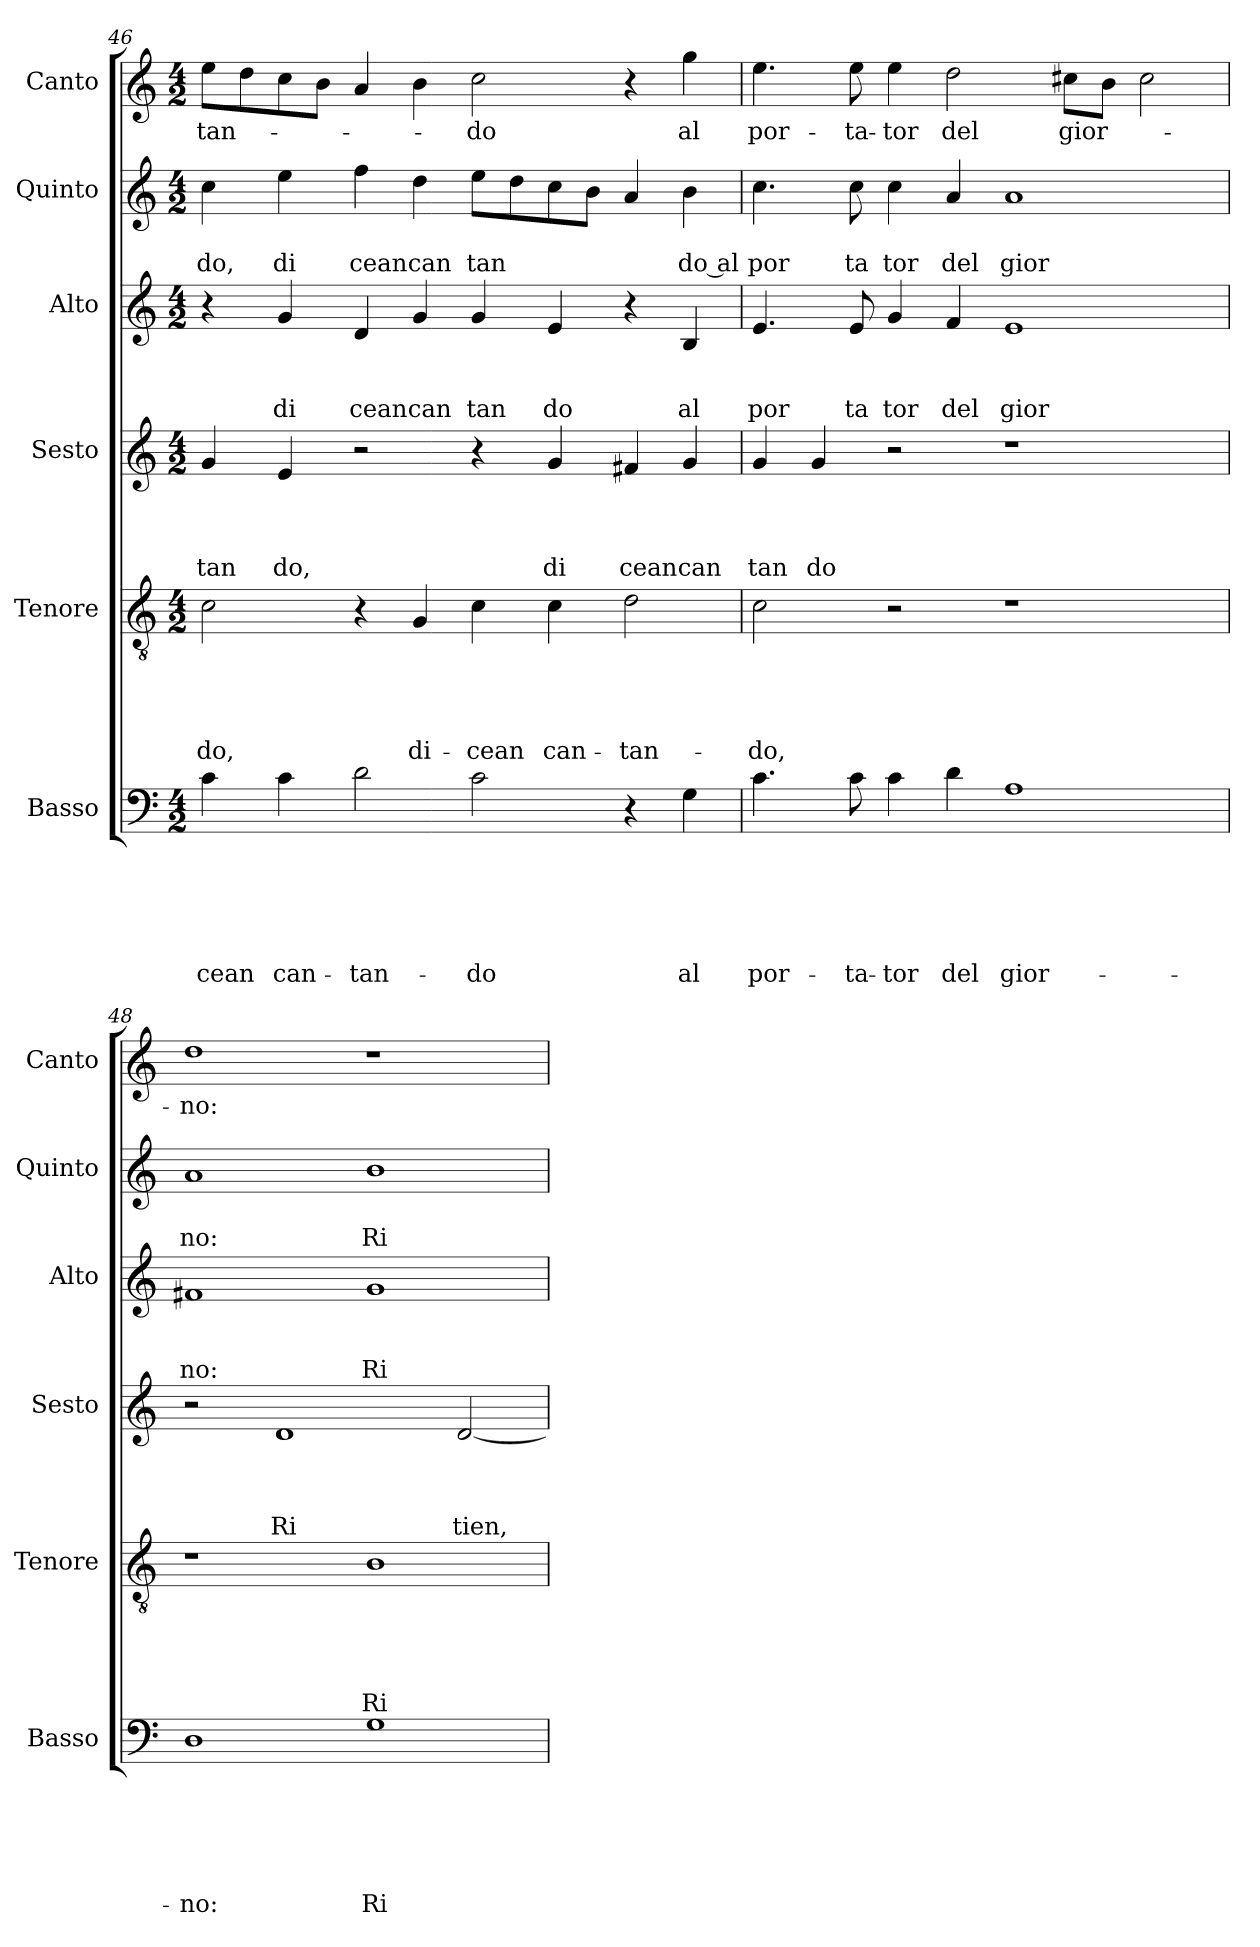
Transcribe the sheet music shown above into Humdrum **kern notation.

**kern	**text	**text	**text	**text	**text	**text	**kern	**text	**text	**text	**text	**text	**kern	**text	**text	**text	**text	**kern	**text	**text	**text	**kern	**text	**text	**kern	**text
*part6	*part6	*part6	*part6	*part6	*part6	*part6	*part5	*part5	*part5	*part5	*part5	*part5	*part4	*part4	*part4	*part4	*part4	*part3	*part3	*part3	*part3	*part2	*part2	*part2	*part1	*part1
*staff6	*staff6	*staff6	*staff6	*staff6	*staff6	*staff6	*staff5	*staff5	*staff5	*staff5	*staff5	*staff5	*staff4	*staff4	*staff4	*staff4	*staff4	*staff3	*staff3	*staff3	*staff3	*staff2	*staff2	*staff2	*staff1	*staff1
*I"Basso	*	*	*	*	*	*	*I"Tenore	*	*	*	*	*	*I"Sesto	*	*	*	*	*I"Alto	*	*	*	*I"Quinto	*	*	*I"Canto	*
*I'Basso	*	*	*	*	*	*	*I'Tenore	*	*	*	*	*	*I'Sesto	*	*	*	*	*I'Alto	*	*	*	*I'Quinto	*	*	*I'Canto	*
*clefF4	*	*	*	*	*	*	*clefGv2	*	*	*	*	*	*clefG2	*	*	*	*	*clefG2	*	*	*	*clefG2	*	*	*clefG2	*
*k[]	*	*	*	*	*	*	*k[]	*	*	*	*	*	*k[]	*	*	*	*	*k[]	*	*	*	*k[]	*	*	*k[]	*
*C:	*	*	*	*	*	*	*C:	*	*	*	*	*	*C:	*	*	*	*	*C:	*	*	*	*C:	*	*	*C:	*
*M4/2	*	*	*	*	*	*	*M4/2	*	*	*	*	*	*M4/2	*	*	*	*	*M4/2	*	*	*	*M4/2	*	*	*M4/2	*
=46	=46	=46	=46	=46	=46	=46	=46	=46	=46	=46	=46	=46	=46	=46	=46	=46	=46	=46	=46	=46	=46	=46	=46	=46	=46	=46
!	!	!	!	!	!	!LO:LY:b	!	!	!	!	!	!LO:LY:b	!	!	!	!	!LO:LY:b	!	!	!	!	!	!	!LO:LY:b	!	!LO:LY:b
4c\	.	.	.	.	.	-cean	2c\	.	.	.	.	-do,	4g/	.	.	.	tan	4r	.	.	.	4cc\	.	do,	8ee\L	-tan-
.	.	.	.	.	.	.	.	.	.	.	.	.	.	.	.	.	.	.	.	.	.	.	.	.	8dd\	.
!	!	!	!	!	!	!LO:LY:b	!	!	!	!	!	!	!	!	!	!	!LO:LY:b	!	!	!	!LO:LY:b	!	!	!LO:LY:b	!	!
4c\	.	.	.	.	.	can-	.	.	.	.	.	.	4e/	.	.	.	do,	4g/	.	.	di	4ee\	.	di	8cc\	.
.	.	.	.	.	.	.	.	.	.	.	.	.	.	.	.	.	.	.	.	.	.	.	.	.	8b\J	.
!	!	!	!	!	!	!LO:LY:b	!	!	!	!	!	!	!	!	!	!	!	!	!	!	!LO:LY:b	!	!	!LO:LY:b	!	!
2d\	.	.	.	.	.	-tan-	4r	.	.	.	.	.	2r	.	.	.	.	4d/	.	.	cean	4ff\	.	cean	4a/	.
!	!	!	!	!	!	!	!	!	!	!	!	!LO:LY:b	!	!	!	!	!	!	!	!	!LO:LY:b	!	!	!LO:LY:b	!	!
.	.	.	.	.	.	.	4G/	.	.	.	.	di-	.	.	.	.	.	4g/	.	.	can	4dd\	.	can	4b\	.
!	!	!	!	!	!	!LO:LY:b	!	!	!	!	!	!LO:LY:b	!	!	!	!	!	!	!	!	!LO:LY:b	!	!	!LO:LY:b	!	!LO:LY:b
2c\	.	.	.	.	.	-do	4c\	.	.	.	.	-cean	4r	.	.	.	.	4g/	.	.	tan	8ee\L	.	tan	2cc\	-do
.	.	.	.	.	.	.	.	.	.	.	.	.	.	.	.	.	.	.	.	.	.	8dd\	.	.	.	.
!	!	!	!	!	!	!	!	!	!	!	!	!LO:LY:b	!	!	!	!	!LO:LY:b	!	!	!	!LO:LY:b	!	!	!	!	!
.	.	.	.	.	.	.	4c\	.	.	.	.	can-	4g/	.	.	.	di	4e/	.	.	do	8cc\	.	.	.	.
.	.	.	.	.	.	.	.	.	.	.	.	.	.	.	.	.	.	.	.	.	.	8b\J	.	.	.	.
!	!	!	!	!	!	!	!	!	!	!	!	!LO:LY:b	!	!	!	!	!LO:LY:b	!	!	!	!	!	!	!	!	!
4r	.	.	.	.	.	.	2d\	.	.	.	.	-tan-	4f#X/	.	.	.	cean	4r	.	.	.	4a/	.	.	4r	.
!	!	!	!	!	!	!LO:LY:b	!	!	!	!	!	!	!	!	!	!	!LO:LY:b	!	!	!	!LO:LY:b	!	!	!LO:LY:b:rj	!	!LO:LY:b
4G\	.	.	.	.	.	al	.	.	.	.	.	.	4g/	.	.	.	can	4B/	.	.	al	4b\	.	do al	4gg\	al
=47	=47	=47	=47	=47	=47	=47	=47	=47	=47	=47	=47	=47	=47	=47	=47	=47	=47	=47	=47	=47	=47	=47	=47	=47	=47	=47
!	!	!	!	!	!	!LO:LY:b	!	!	!	!	!	!LO:LY:b	!	!	!	!	!LO:LY:b	!	!	!	!LO:LY:b	!	!	!LO:LY:b	!	!LO:LY:b
4.c\	.	.	.	.	.	por-	2c\	.	.	.	.	-do,	4g/	.	.	.	tan	4.e/	.	.	por	4.cc\	.	por	4.ee\	por-
!	!	!	!	!	!	!	!	!	!	!	!	!	!	!	!	!	!LO:LY:b	!	!	!	!	!	!	!	!	!
.	.	.	.	.	.	.	.	.	.	.	.	.	4g/	.	.	.	do	.	.	.	.	.	.	.	.	.
!	!	!	!	!	!	!LO:LY:b	!	!	!	!	!	!	!	!	!	!	!	!	!	!	!LO:LY:b	!	!	!LO:LY:b	!	!LO:LY:b
8c\	.	.	.	.	.	-ta-	.	.	.	.	.	.	.	.	.	.	.	8e/	.	.	ta	8cc\	.	ta	8ee\	-ta-
!	!	!	!	!	!	!LO:LY:b	!	!	!	!	!	!	!	!	!	!	!	!	!	!	!LO:LY:b	!	!	!LO:LY:b	!	!LO:LY:b
4c\	.	.	.	.	.	-tor	2r	.	.	.	.	.	2r	.	.	.	.	4g/	.	.	tor	4cc\	.	tor	4ee\	-tor
!	!	!	!	!	!	!LO:LY:b	!	!	!	!	!	!	!	!	!	!	!	!	!	!	!LO:LY:b	!	!	!LO:LY:b	!	!LO:LY:b
4d\	.	.	.	.	.	del	.	.	.	.	.	.	.	.	.	.	.	4f/	.	.	del	4a/	.	del	2dd\	del
!	!	!	!	!	!	!LO:LY:b	!	!	!	!	!	!	!	!	!	!	!	!	!	!	!LO:LY:b	!	!	!LO:LY:b	!	!
1A	.	.	.	.	.	gior-	1r	.	.	.	.	.	1r	.	.	.	.	1e	.	.	gior	1a	.	gior	.	.
!	!	!	!	!	!	!	!	!	!	!	!	!	!	!	!	!	!	!	!	!	!	!	!	!	!	!LO:LY:b
.	.	.	.	.	.	.	.	.	.	.	.	.	.	.	.	.	.	.	.	.	.	.	.	.	8cc#X\L	gior-
.	.	.	.	.	.	.	.	.	.	.	.	.	.	.	.	.	.	.	.	.	.	.	.	.	8b\J	.
.	.	.	.	.	.	.	.	.	.	.	.	.	.	.	.	.	.	.	.	.	.	.	.	.	2cc#\	.
=48	=48	=48	=48	=48	=48	=48	=48	=48	=48	=48	=48	=48	=48	=48	=48	=48	=48	=48	=48	=48	=48	=48	=48	=48	=48	=48
!	!	!	!	!	!	!LO:LY:b	!	!	!	!	!	!	!	!	!	!	!	!	!	!	!LO:LY:b	!	!	!LO:LY:b	!	!LO:LY:b
1D	.	.	.	.	.	-no:	1r	.	.	.	.	.	2r	.	.	.	.	1f#X	.	.	no:	1a	.	no:	1dd	-no:
!	!	!	!	!	!	!	!	!	!	!	!	!	!	!	!	!	!LO:LY:b	!	!	!	!	!	!	!	!	!
.	.	.	.	.	.	.	.	.	.	.	.	.	1d	.	.	.	Ri	.	.	.	.	.	.	.	.	.
!	!	!	!	!	!	!LO:LY:b	!	!	!	!	!	!LO:LY:b	!	!	!	!	!	!	!	!	!LO:LY:b	!	!	!LO:LY:b	!	!
1G	.	.	.	.	.	Ri-	1B	.	.	.	.	Ri-	.	.	.	.	.	1g	.	.	Ri	1b	.	Ri	1r	.
!	!	!	!	!	!	!	!	!	!	!	!	!	!	!	!	!	!LO:LY:b	!	!	!	!	!	!	!	!	!
.	.	.	.	.	.	.	.	.	.	.	.	.	[>2d/	.	.	.	tien,	.	.	.	.	.	.	.	.	.
=	=	=	=	=	=	=	=	=	=	=	=	=	=	=	=	=	=	=	=	=	=	=	=	=	=	=
*-	*-	*-	*-	*-	*-	*-	*-	*-	*-	*-	*-	*-	*-	*-	*-	*-	*-	*-	*-	*-	*-	*-	*-	*-	*-	*-
